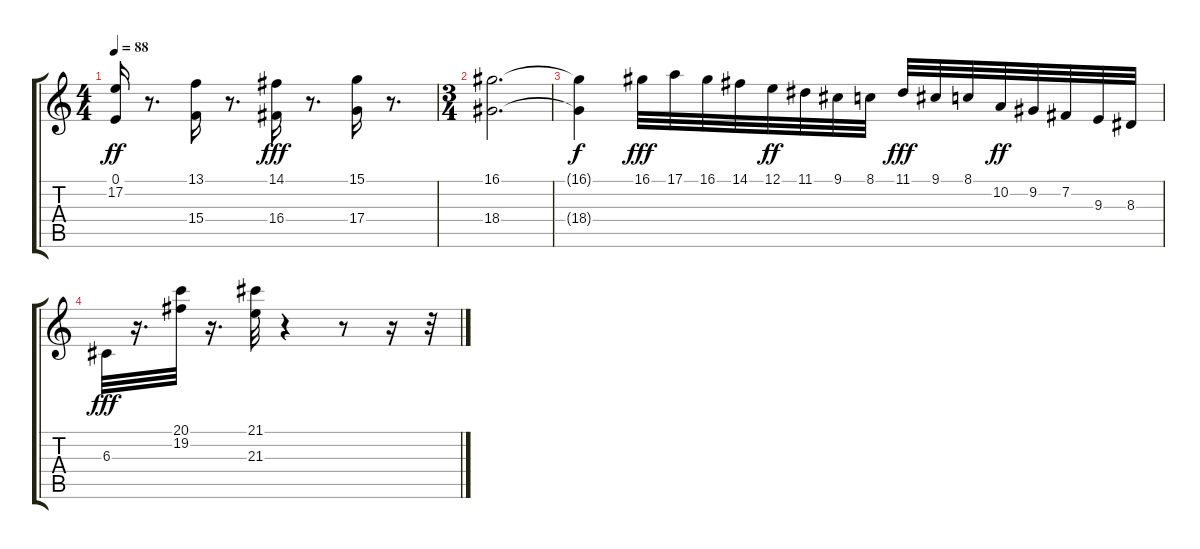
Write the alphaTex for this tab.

\track "" {instrument stringensemble1}
\staff {score tabs}
\tuning (E4 B3 G3 D3 A2 E2) {hide}
\ts (4 4)
\tempo 88
\clef g2
\ks c
(0.1 17.2).16{dy ff} r.8{d} (13.1 15.4).16 r.8{d} (14.1 16.4).16{dy fff} r.8{d} (15.1 17.4).16 r.8{d} |
\ts (3 4)
(16.1 18.4).2{d} |
(16.1{t} 18.4{t}).4{dy f} 16.1.32{dy fff} 17.1.32 16.1.32 14.1.32 12.1.32{dy ff} 11.1.32 9.1.32 8.1.32 11.1.32{dy fff} 9.1.32 8.1.32 10.2.32{dy ff} 9.2.32 7.2.32 9.3.32 8.3.32 |
6.3.32{dy fff} r.16{d} (20.1 19.2).32 r.16{d} (21.1 21.3).32 r.4 r.8 r.16 r.32
